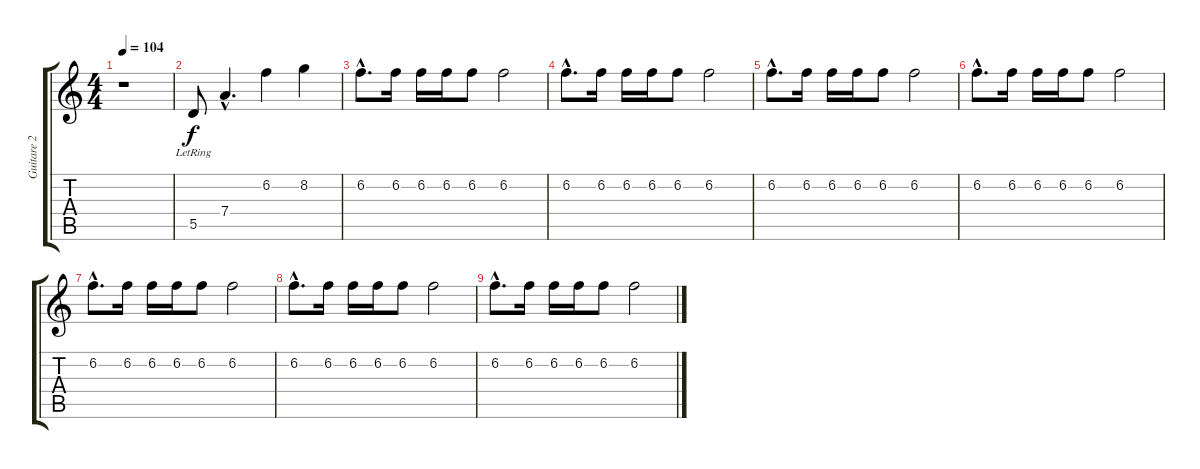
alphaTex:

\track ("Guitare 2" "Guitare 2") {instrument electricguitarclean}
\staff {score tabs}
\tuning (E4 B3 G3 D3 A2 E2) {hide}
\ts (4 4)
\tempo 104
\clef g2
\ks c
r.1{dy f} |
5.5{lr}.8 7.4{hac}.4{d} 6.2.4 8.2.4 |
6.2{hac}.8{d} 6.2.16 6.2.16 6.2.16 6.2.8 6.2.2 |
6.2{hac}.8{d} 6.2.16 6.2.16 6.2.16 6.2.8 6.2.2 |
6.2{hac}.8{d} 6.2.16 6.2.16 6.2.16 6.2.8 6.2.2 |
6.2{hac}.8{d} 6.2.16 6.2.16 6.2.16 6.2.8 6.2.2 |
6.2{hac}.8{d} 6.2.16 6.2.16 6.2.16 6.2.8 6.2.2 |
6.2{hac}.8{d} 6.2.16 6.2.16 6.2.16 6.2.8 6.2.2 |
6.2{hac}.8{d} 6.2.16 6.2.16 6.2.16 6.2.8 6.2.2
